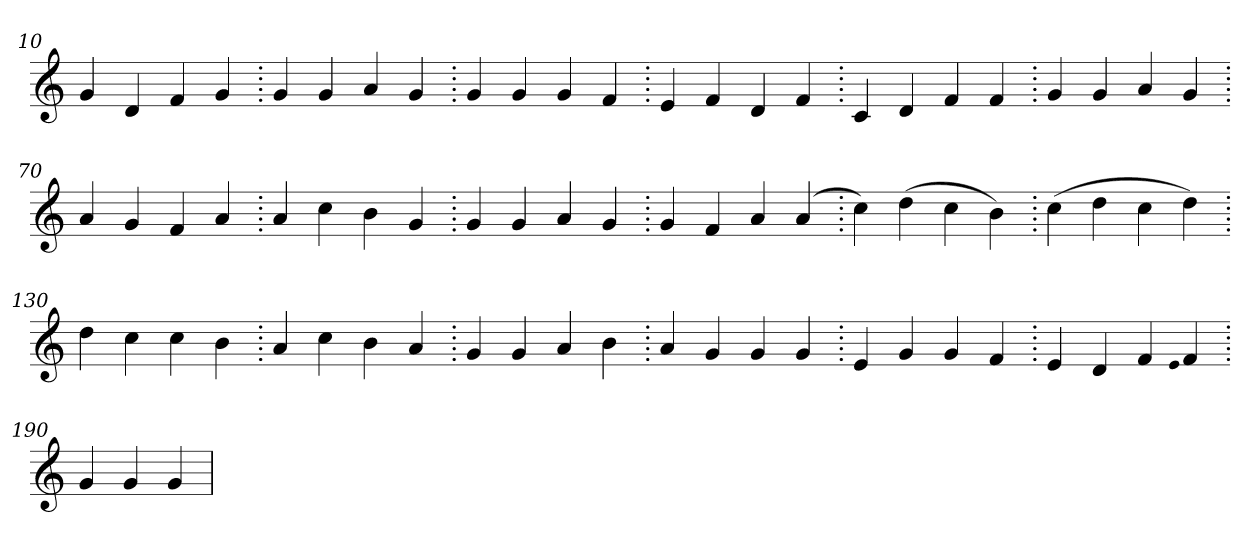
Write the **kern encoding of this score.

**kern
*part1
*staff1
*clefG2
=10.
4g
4d
4f
4g
=20.
4g
4g
4a
4g
=30.
4g
4g
4g
4f
=40.
4e
4f
4d
4f
=50.
4c
4d
4f
4f
=60.
4g
4g
4a
4g
=70.
4a
4g
4f
4a
=80.
4a
4cc
4b
4g
=90.
4g
4g
4a
4g
=100.
4g
4f
4a
(>4a
=110.
4cc)
(>4dd
4cc
4b)
=120.
(>4cc
4dd
4cc
4dd)
=130.
4dd
4cc
4cc
4b
=140.
4a
4cc
4b
4a
=150.
4g
4g
4a
4b
=160.
4a
4g
4g
4g
=170.
4e
4g
4g
4f
=180.
4e
4d
4f
qqe
4f
=190.
4g
4g
4g
=
*-
